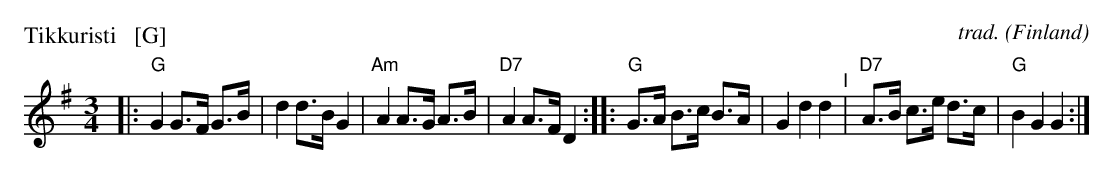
X:1
P: Tikkuristi   [G]
C: trad.
O: Finland
M: 3/4
L: 1/8
K: G
|: "G"G2 G>F G>B | d2 d>B G2 | "Am"A2 A>G A>B | "D7"A2 A>F D2 :|\
|: "G"G>A B>c B>A | G2 d2 d2 "^I"| "D7"A>B c>e d>c | "G"B2 G2 G2 :|
